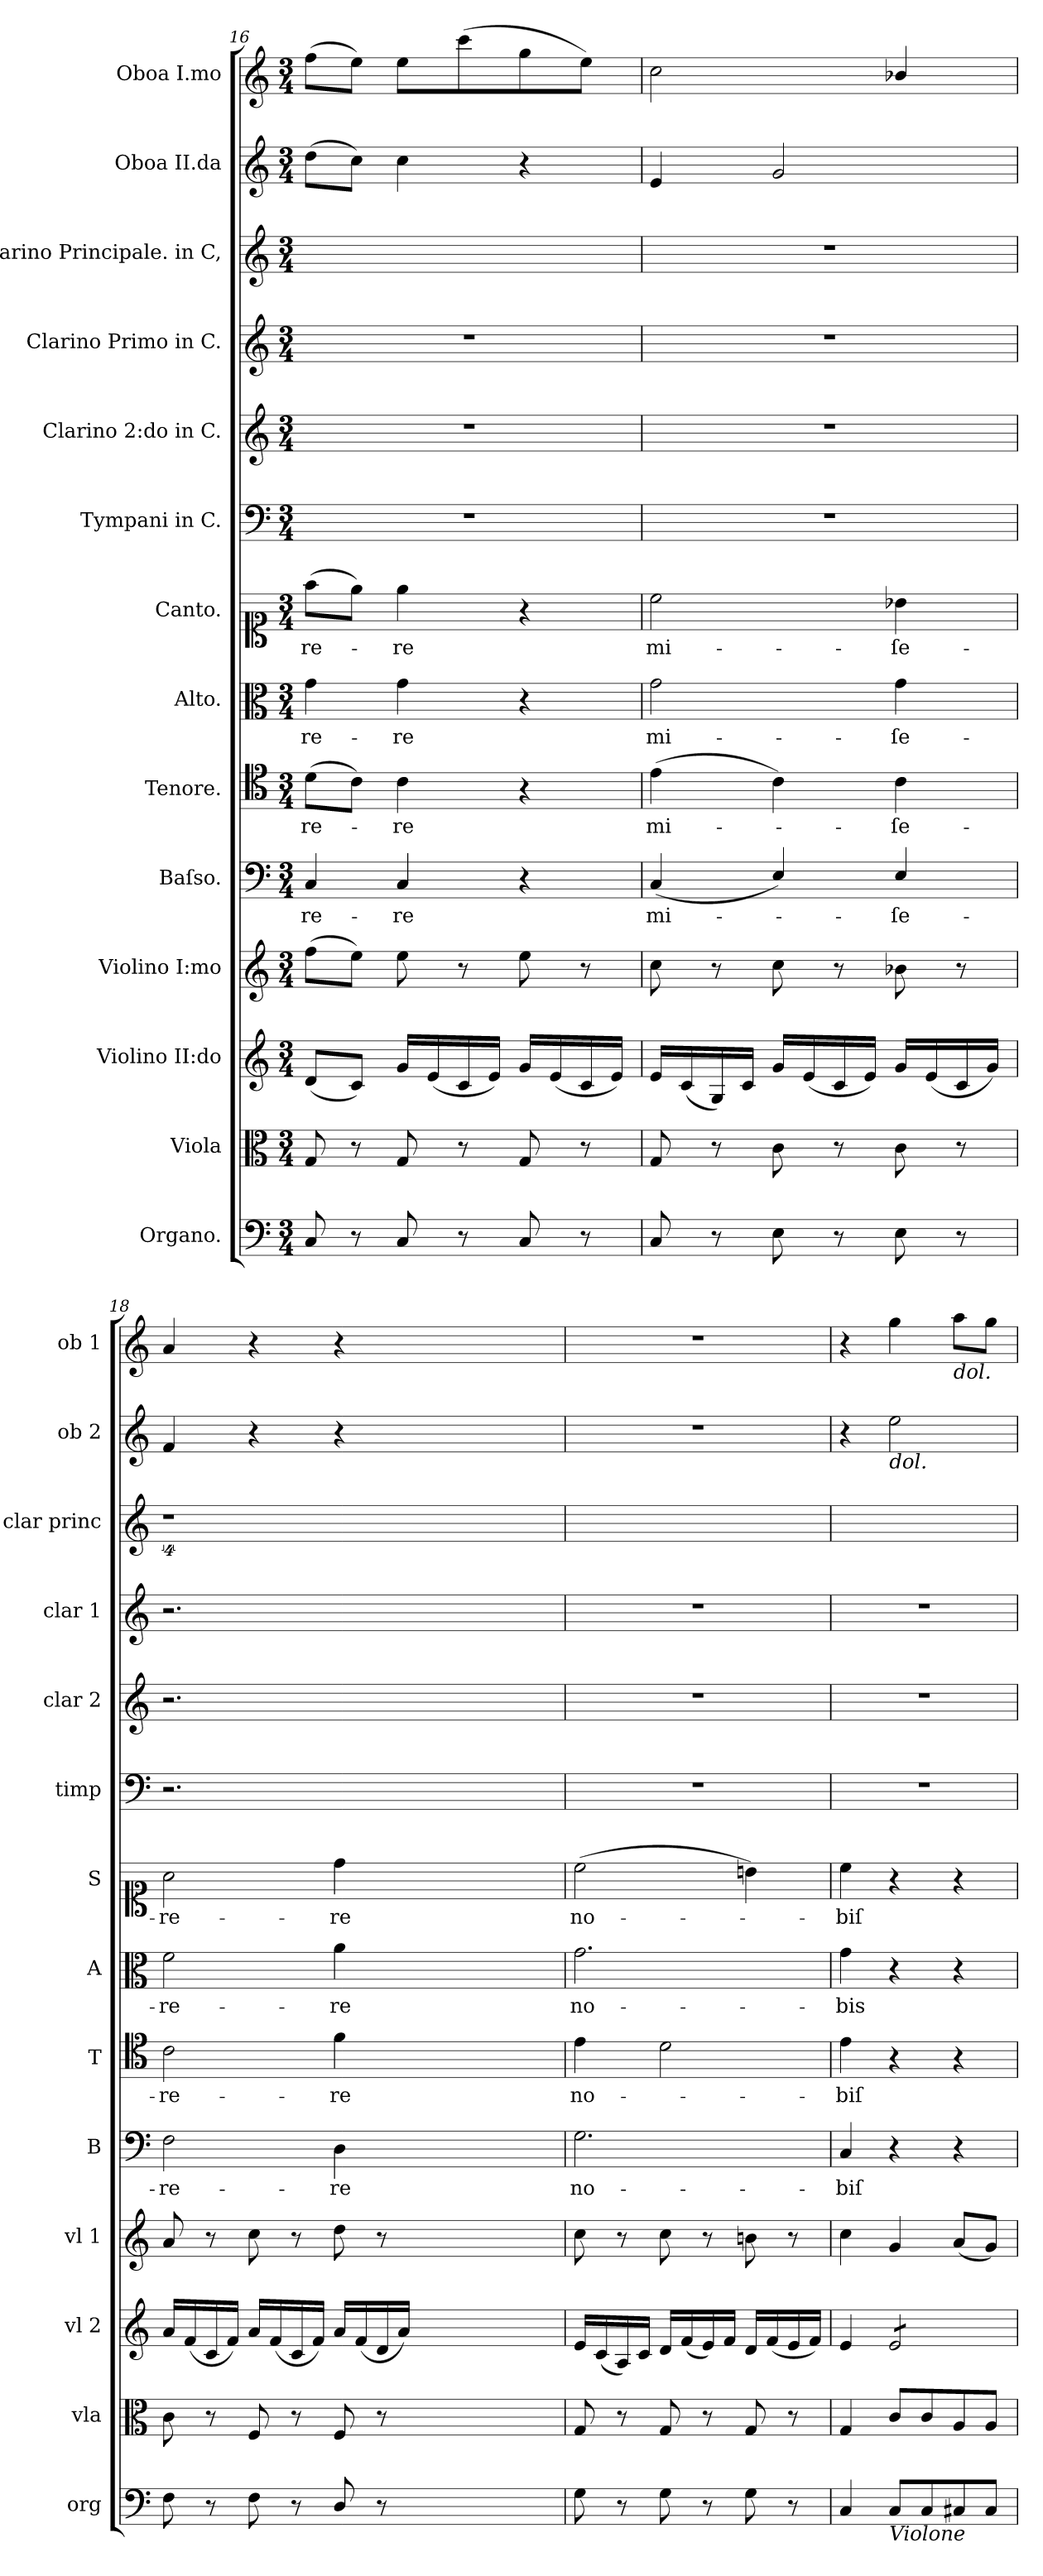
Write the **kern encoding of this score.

**kern	**kern	**kern	**kern	**kern	**text	**kern	**text	**kern	**text	**kern	**text	**kern	**kern	**kern	**kern	**kern	**kern
*part14	*part13	*part12	*part11	*part10	*part10	*part9	*part9	*part8	*part8	*part7	*part7	*part6	*part5	*part4	*part3	*part2	*part1
*staff14	*staff13	*staff12	*staff11	*staff10	*staff10	*staff9	*staff9	*staff8	*staff8	*staff7	*staff7	*staff6	*staff5	*staff4	*staff3	*staff2	*staff1
*I"Organo.	*I"Viola	*I"Violino II:do	*I"Violino I:mo	*I"Baſso.	*	*I"Tenore.	*	*I"Alto.	*	*I"Canto.	*	*I"Tympani in C.	*I"Clarino 2:do in C.	*I"Clarino Primo in C.	*I"Clarino Principale. in C,	*I"Oboa II.da	*I"Oboa I.mo
*I'org	*I'vla	*I'vl 2	*I'vl 1	*I'B	*	*I'T	*	*I'A	*	*I'S	*	*I'timp	*I'clar 2	*I'clar 1	*I'clar princ	*I'ob 2	*I'ob 1
*clefF4	*clefC3	*clefG2	*clefG2	*clefF4	*	*clefC4	*	*clefC3	*	*clefC1	*	*clefF4	*clefG2	*clefG2	*clefG2	*clefG2	*clefG2
*k[]	*k[]	*k[]	*k[]	*k[]	*	*k[]	*	*k[]	*	*k[]	*	*k[]	*k[]	*k[]	*k[]	*k[]	*k[]
*M3/4	*M3/4	*M3/4	*M3/4	*M3/4	*	*M3/4	*	*M3/4	*	*M3/4	*	*M3/4	*M3/4	*M3/4	*M3/4	*M3/4	*M3/4
=16	=16	=16	=16	=16	=16	=16	=16	=16	=16	=16	=16	=16	=16	=16	=16	=16	=16
!	!	!	!	!	!LO:LY:i	!	!LO:LY:i	!	!LO:LY:i	!	!LO:LY:i	!	!	!	!	!	!
8C/	8G/	(8d/L	(8ff\L	4C/	-re-	(8d\L	-re-	4g\	-re-	(8ff\L	-re-	2.r	2.r	2.r	2.ryy	(8dd\L	(8ff\L
8r	8r	8c/J)	8ee\J)	.	.	8c\J)	.	.	.	8ee\J)	.	.	.	.	.	8cc\J)	8ee\J)
!	!	!	!	!	!LO:LY:i	!	!LO:LY:i	!	!LO:LY:i	!	!LO:LY:i	!	!	!	!	!	!
8C/	8G/	16g/LL	8ee\	4C/	-re	4c\	-re	4g\	-re	4ee\	-re	.	.	.	.	4cc\	8ee\L
.	.	(16e/	.	.	.	.	.	.	.	.	.	.	.	.	.	.	.
8r	8r	16c/	8r	.	.	.	.	.	.	.	.	.	.	.	.	.	(8ccc\
.	.	16e/JJ)	.	.	.	.	.	.	.	.	.	.	.	.	.	.	.
8C/	8G/	16g/LL	8ee\	4r	.	4r	.	4r	.	4r	.	.	.	.	.	4r	8gg\
.	.	(16e/	.	.	.	.	.	.	.	.	.	.	.	.	.	.	.
8r	8r	16c/	8r	.	.	.	.	.	.	.	.	.	.	.	.	.	8ee\J)
.	.	16e/JJ)	.	.	.	.	.	.	.	.	.	.	.	.	.	.	.
=17	=17	=17	=17	=17	=17	=17	=17	=17	=17	=17	=17	=17	=17	=17	=17	=17	=17
!	!	!	!	!	!	!	!	!	!	!	!LO:LY:i	!	!	!	!	!	!
8C/	8G/	16e/LL	8cc\	(4C/	mi-	(4e\	mi-	2g\	mi-	2cc\	mi-	2.r	2.r	2.r	2.r	4e/	2cc\
.	.	(16c/	.	.	.	.	.	.	.	.	.	.	.	.	.	.	.
8r	8r	16G/)	8r	.	.	.	.	.	.	.	.	.	.	.	.	.	.
.	.	16c/JJ	.	.	.	.	.	.	.	.	.	.	.	.	.	.	.
8E\	8c\	16g/LL	8cc\	4E/)	.	4c\)	.	.	.	.	.	.	.	.	.	2g/	.
.	.	(16e/	.	.	.	.	.	.	.	.	.	.	.	.	.	.	.
8r	8r	16c/	8r	.	.	.	.	.	.	.	.	.	.	.	.	.	.
.	.	16e/JJ)	.	.	.	.	.	.	.	.	.	.	.	.	.	.	.
!	!	!	!	!	!	!	!	!	!	!	!LO:LY:i	!	!	!	!	!	!
8E\	8c\	16g/LL	8b-X\	4E/	-ſe-	4c\	-ſe-	4g\	-ſe-	4b-X\	-ſe-	.	.	.	.	.	4b-X/
.	.	(16e/	.	.	.	.	.	.	.	.	.	.	.	.	.	.	.
8r	8r	16c/	8r	.	.	.	.	.	.	.	.	.	.	.	.	.	.
.	.	16g/JJ)	.	.	.	.	.	.	.	.	.	.	.	.	.	.	.
=18	=18	=18	=18	=18	=18	=18	=18	=18	=18	=18	=18	=18	=18	=18	=18	=18	=18
!	!	!	!	!	!	!	!	!	!	!	!LO:LY:i	!	!	!	!	!	!
8F\	8c\	16a/LL	8a/	2F\	-re-	2c\	-re-	2f\	-re-	2a\	-re-	2.r	2.r	2.r	4%9r	4f/	4a/
.	.	(16f/	.	.	.	.	.	.	.	.	.	.	.	.	.	.	.
8r	8r	16c/	8r	.	.	.	.	.	.	.	.	.	.	.	.	.	.
.	.	16f/JJ)	.	.	.	.	.	.	.	.	.	.	.	.	.	.	.
8F\	8F/	16a/LL	8cc\	.	.	.	.	.	.	.	.	.	.	.	.	4r	4r
.	.	(16f/	.	.	.	.	.	.	.	.	.	.	.	.	.	.	.
8r	8r	16c/	8r	.	.	.	.	.	.	.	.	.	.	.	.	.	.
.	.	16f/JJ)	.	.	.	.	.	.	.	.	.	.	.	.	.	.	.
!	!	!	!	!	!	!	!	!	!	!	!LO:LY:i	!	!	!	!	!	!
8D/	8F/	16a/LL	8dd\	4D\	-re	4f\	-re	4a\	-re	4dd\	-re	.	.	.	.	4r	4r
.	.	(16f/	.	.	.	.	.	.	.	.	.	.	.	.	.	.	.
8r	8r	16d/	8r	.	.	.	.	.	.	.	.	.	.	.	.	.	.
.	.	16a/JJ)	.	.	.	.	.	.	.	.	.	.	.	.	.	.	.
1.ryy	1.ryy	1.ryy	1.ryy	1.ryy	.	1.ryy	.	1.ryy	.	1.ryy	.	1.ryy	1.ryy	1.ryy	.	1.ryy	1.ryy
=19	=19	=19	=19	=19	=19	=19	=19	=19	=19	=19	=19	=19	=19	=19	=19	=19	=19
8G\	8G/	16e/LL	8cc\	2.G\	no-	4e\	no-	2.g\	no-	(2cc\	no-	2.r	2.r	2.r	2.ryy	2.r	2.r
.	.	(16c/	.	.	.	.	.	.	.	.	.	.	.	.	.	.	.
8r	8r	16A/)	8r	.	.	.	.	.	.	.	.	.	.	.	.	.	.
.	.	16c/JJ	.	.	.	.	.	.	.	.	.	.	.	.	.	.	.
8G\	8G/	16d/LL	8cc\	.	.	2d\	.	.	.	.	.	.	.	.	.	.	.
.	.	(16f/	.	.	.	.	.	.	.	.	.	.	.	.	.	.	.
8r	8r	16e/)	8r	.	.	.	.	.	.	.	.	.	.	.	.	.	.
.	.	16f/JJ	.	.	.	.	.	.	.	.	.	.	.	.	.	.	.
8G\	8G/	16d/LL	8bn\	.	.	.	.	.	.	4bn\)	.	.	.	.	.	.	.
.	.	(16f/	.	.	.	.	.	.	.	.	.	.	.	.	.	.	.
8r	8r	16e/	8r	.	.	.	.	.	.	.	.	.	.	.	.	.	.
.	.	16f/JJ)	.	.	.	.	.	.	.	.	.	.	.	.	.	.	.
=20	=20	=20	=20	=20	=20	=20	=20	=20	=20	=20	=20	=20	=20	=20	=20	=20	=20
4C/	4G/	4e/	4cc\	4C/	-biſ	4e\	-biſ	4g\	-bis	4cc\	-biſ	2.r	2.r	2.r	2.ryy	4r	4r
!	!	!	!	!	!	!	!	!	!	!	!	!	!	!	!	!LO:TX:b:i:t=dol.	!
!LO:TX:b:i:t=Violone	!	!	!	!	!	!	!	!	!	!	!	!	!	!	!	!	!
*	*	*tremolo	*	*	*	*	*	*	*	*	*	*	*	*	*	*	*
8C/L	8c/L	8e/L	4g/	4r	.	4r	.	4r	.	4r	.	.	.	.	.	2ee\	4gg\
8C/	8c/	8e/	.	.	.	.	.	.	.	.	.	.	.	.	.	.	.
!	!	!	!	!	!	!	!	!	!	!	!	!	!	!	!	!	!LO:TX:b:i:t=dol.
8C#X/	8A/	8e/	(8a/L	4r	.	4r	.	4r	.	4r	.	.	.	.	.	.	8aa\L
8C#/J	8A/J	8e/J	8g/J)	.	.	.	.	.	.	.	.	.	.	.	.	.	8gg\J
*	*	*Xtremolo	*	*	*	*	*	*	*	*	*	*	*	*	*	*	*
=	=	=	=	=	=	=	=	=	=	=	=	=	=	=	=	=	=
*-	*-	*-	*-	*-	*-	*-	*-	*-	*-	*-	*-	*-	*-	*-	*-	*-	*-
